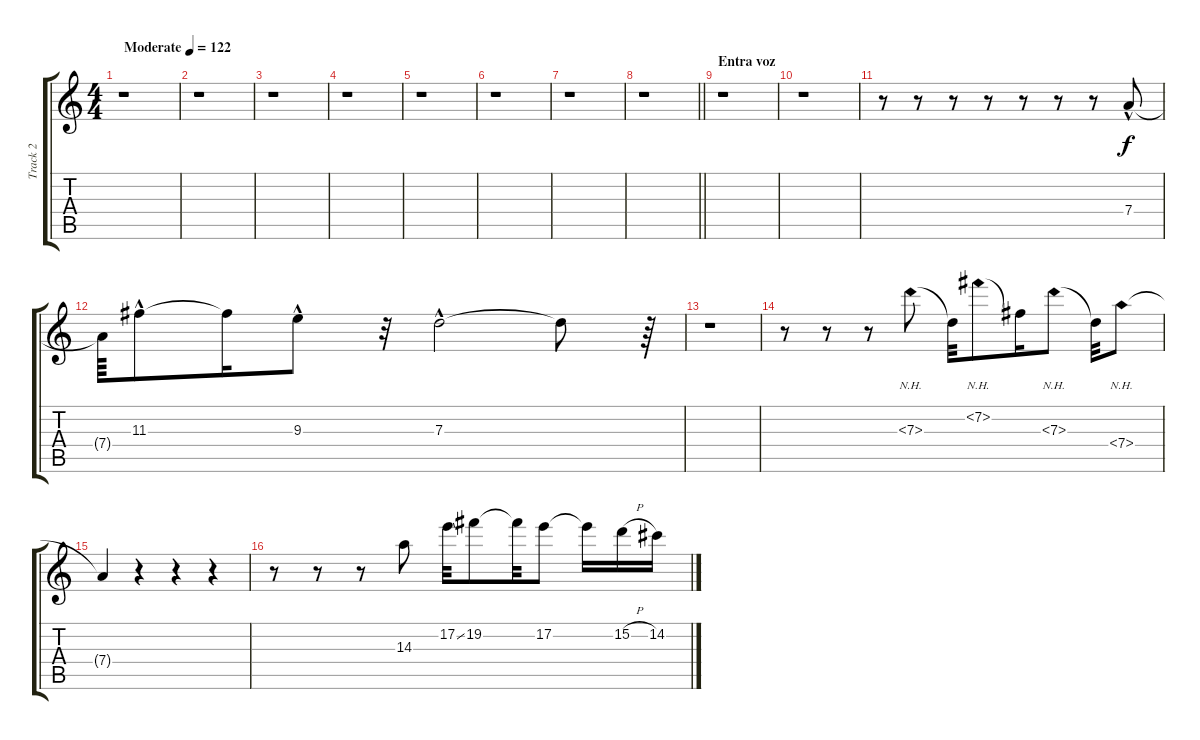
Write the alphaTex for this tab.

\track ("Track 2" "Track 2") {instrument overdrivenguitar}
\staff {score tabs}
\tuning (E4 B3 G3 D3 A2 E2) {hide}
\ts (4 4)
\tempo (122 "Moderate")
\clef g2
\ks c
r.1{dy f instrument overdrivenguitar} |
r.1 |
r.1 |
r.1 |
r.1 |
r.1 |
r.1 |
\barLineRight lightlight
r.1 |
\section ("" "Entra voz")
r.1 |
r.1 |
r.8 r.8 r.8 r.8 r.8 r.8 r.8 7.4{hac}.8 |
7.4{t}.64 11.3{hac}.8 11.3{t}.16 9.3{hac}.8 r.32 7.3{hac}.2 7.3{t}.8 r.64 |
r.1 |
r.8 r.8 r.8 7.3{nh}.8 7.3{t}.32 7.2{nh}.8 7.2{t}.16 7.3{nh}.8 7.3{t}.32 7.4{nh}.8 |
7.4{t}.4 r.4 r.4 r.4 |
r.8 r.8 r.8 14.3.8 17.2{ss}.32 19.2.8 19.2{t}.32 17.2.8 17.2{t}.16 15.2{h}.16 14.2{h}.16
